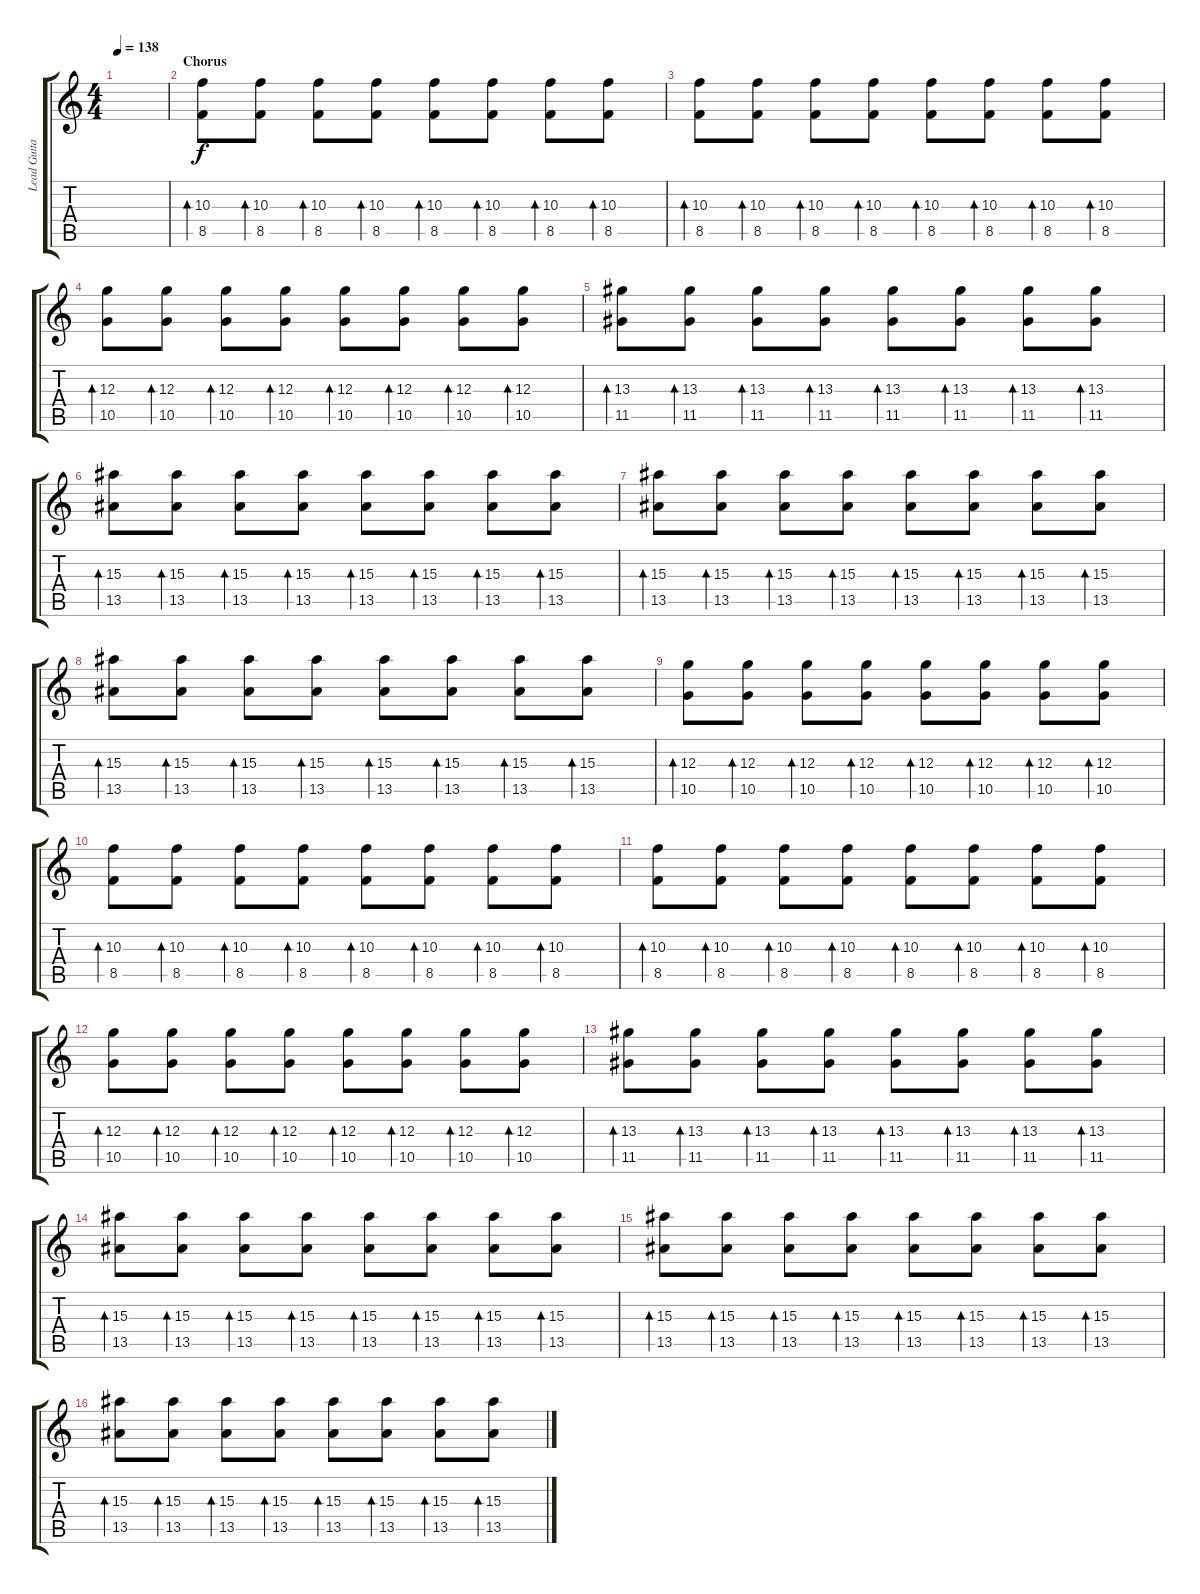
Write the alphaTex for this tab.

\track ("Lead Guitar" "Lead Guita") {instrument overdrivenguitar}
\staff {score tabs}
\tuning (E4 B3 G3 D3 A2 E2) {hide}
\ts (4 4)
\tempo 138
\clef g2
\ks c
|
\section ("" "Chorus")
(10.3 8.5).8{bd 30} (10.3 8.5).8{bd 30} (10.3 8.5).8{bd 30} (10.3 8.5).8{bd 30} (10.3 8.5).8{bd 30} (10.3 8.5).8{bd 30} (10.3 8.5).8{bd 30} (10.3 8.5).8{bd 30} |
(10.3 8.5).8{bd 30} (10.3 8.5).8{bd 30} (10.3 8.5).8{bd 30} (10.3 8.5).8{bd 30} (10.3 8.5).8{bd 30} (10.3 8.5).8{bd 30} (10.3 8.5).8{bd 30} (10.3 8.5).8{bd 30} |
(12.3 10.5).8{bd 30} (12.3 10.5).8{bd 30} (12.3 10.5).8{bd 30} (12.3 10.5).8{bd 30} (12.3 10.5).8{bd 30} (12.3 10.5).8{bd 30} (12.3 10.5).8{bd 30} (12.3 10.5).8{bd 30} |
(13.3 11.5).8{bd 30} (13.3 11.5).8{bd 30} (13.3 11.5).8{bd 30} (13.3 11.5).8{bd 30} (13.3 11.5).8{bd 30} (13.3 11.5).8{bd 30} (13.3 11.5).8{bd 30} (13.3 11.5).8{bd 30} |
(15.3 13.5).8{bd 30} (15.3 13.5).8{bd 30} (15.3 13.5).8{bd 30} (15.3 13.5).8{bd 30} (15.3 13.5).8{bd 30} (15.3 13.5).8{bd 30} (15.3 13.5).8{bd 30} (15.3 13.5).8{bd 30} |
(15.3 13.5).8{bd 30} (15.3 13.5).8{bd 30} (15.3 13.5).8{bd 30} (15.3 13.5).8{bd 30} (15.3 13.5).8{bd 30} (15.3 13.5).8{bd 30} (15.3 13.5).8{bd 30} (15.3 13.5).8{bd 30} |
(15.3 13.5).8{bd 30} (15.3 13.5).8{bd 30} (15.3 13.5).8{bd 30} (15.3 13.5).8{bd 30} (15.3 13.5).8{bd 30} (15.3 13.5).8{bd 30} (15.3 13.5).8{bd 30} (15.3 13.5).8{bd 30} |
(12.3 10.5).8{bd 30} (12.3 10.5).8{bd 30} (12.3 10.5).8{bd 30} (12.3 10.5).8{bd 30} (12.3 10.5).8{bd 30} (12.3 10.5).8{bd 30} (12.3 10.5).8{bd 30} (12.3 10.5).8{bd 30} |
(10.3 8.5).8{bd 30} (10.3 8.5).8{bd 30} (10.3 8.5).8{bd 30} (10.3 8.5).8{bd 30} (10.3 8.5).8{bd 30} (10.3 8.5).8{bd 30} (10.3 8.5).8{bd 30} (10.3 8.5).8{bd 30} |
(10.3 8.5).8{bd 30} (10.3 8.5).8{bd 30} (10.3 8.5).8{bd 30} (10.3 8.5).8{bd 30} (10.3 8.5).8{bd 30} (10.3 8.5).8{bd 30} (10.3 8.5).8{bd 30} (10.3 8.5).8{bd 30} |
(12.3 10.5).8{bd 30} (12.3 10.5).8{bd 30} (12.3 10.5).8{bd 30} (12.3 10.5).8{bd 30} (12.3 10.5).8{bd 30} (12.3 10.5).8{bd 30} (12.3 10.5).8{bd 30} (12.3 10.5).8{bd 30} |
(13.3 11.5).8{bd 30} (13.3 11.5).8{bd 30} (13.3 11.5).8{bd 30} (13.3 11.5).8{bd 30} (13.3 11.5).8{bd 30} (13.3 11.5).8{bd 30} (13.3 11.5).8{bd 30} (13.3 11.5).8{bd 30} |
(15.3 13.5).8{bd 30} (15.3 13.5).8{bd 30} (15.3 13.5).8{bd 30} (15.3 13.5).8{bd 30} (15.3 13.5).8{bd 30} (15.3 13.5).8{bd 30} (15.3 13.5).8{bd 30} (15.3 13.5).8{bd 30} |
(15.3 13.5).8{bd 30} (15.3 13.5).8{bd 30} (15.3 13.5).8{bd 30} (15.3 13.5).8{bd 30} (15.3 13.5).8{bd 30} (15.3 13.5).8{bd 30} (15.3 13.5).8{bd 30} (15.3 13.5).8{bd 30} |
(15.3 13.5).8{bd 30} (15.3 13.5).8{bd 30} (15.3 13.5).8{bd 30} (15.3 13.5).8{bd 30} (15.3 13.5).8{bd 30} (15.3 13.5).8{bd 30} (15.3 13.5).8{bd 30} (15.3 13.5).8{bd 30}
